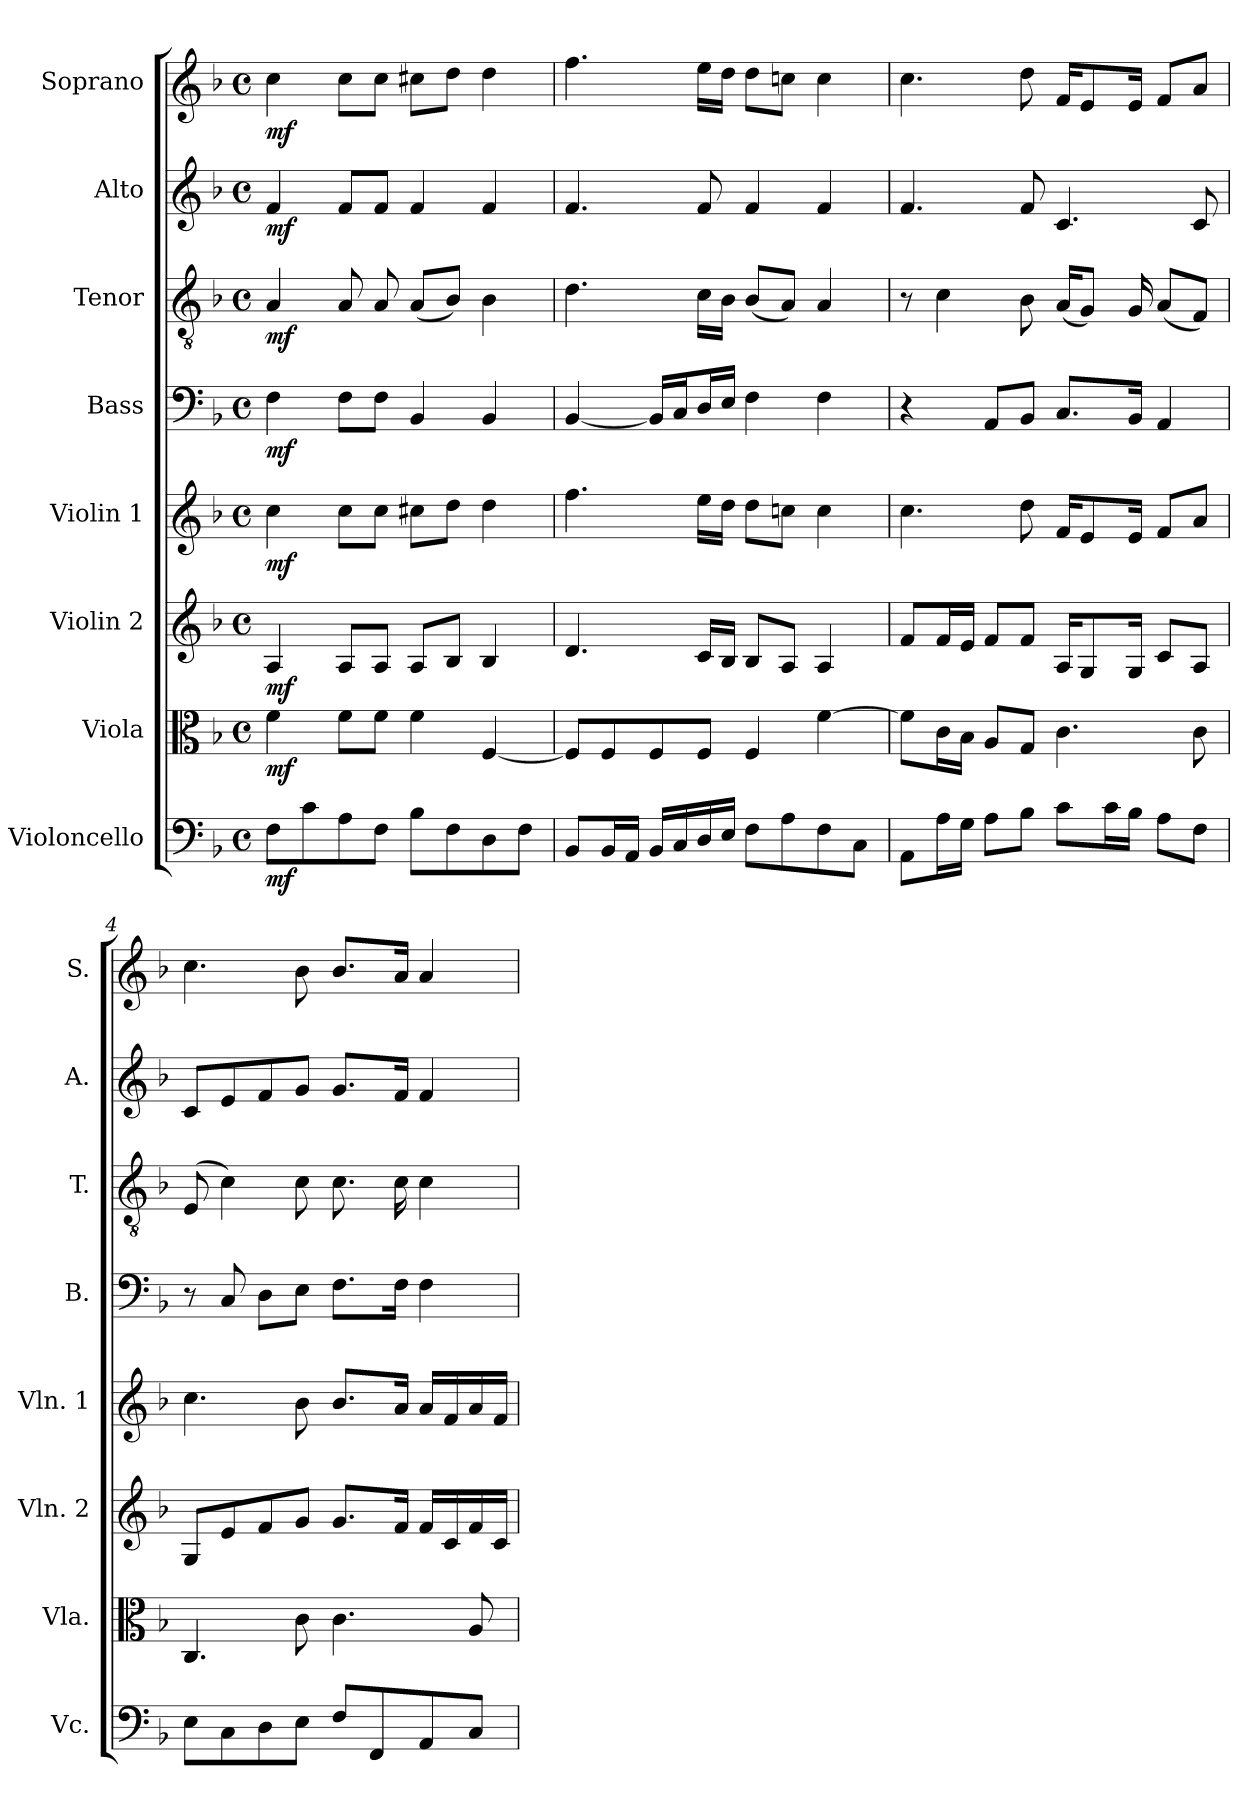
**kern	**dynam	**kern	**dynam	**kern	**dynam	**kern	**dynam	**kern	**dynam	**kern	**dynam	**kern	**dynam	**kern	**dynam
*part8	*part8	*part7	*part7	*part6	*part6	*part5	*part5	*part4	*part4	*part3	*part3	*part2	*part2	*part1	*part1
*staff8	*staff8	*staff7	*staff7	*staff6	*staff6	*staff5	*staff5	*staff4	*staff4	*staff3	*staff3	*staff2	*staff2	*staff1	*staff1
*I"Violoncello	*	*I"Viola	*	*I"Violin 2	*	*I"Violin 1	*	*I"Bass	*	*I"Tenor	*	*I"Alto	*	*I"Soprano	*
*I'Vc.	*	*I'Vla.	*	*I'Vln. 2	*	*I'Vln. 1	*	*I'B.	*	*I'T.	*	*I'A.	*	*I'S.	*
!!LO:PB:g=z
*clefF4	*	*clefC3	*	*clefG2	*	*clefG2	*	*clefF4	*	*clefGv2	*	*clefG2	*	*clefG2	*
*	*	*	*	*	*	*	*	*	*	*ITrd7c12	*	*	*	*	*
*k[b-]	*	*k[b-]	*	*k[b-]	*	*k[b-]	*	*k[b-]	*	*k[b-]	*	*k[b-]	*	*k[b-]	*
*F:	*	*F:	*	*F:	*	*F:	*	*F:	*	*F:	*	*F:	*	*F:	*
*M4/4	*	*M4/4	*	*M4/4	*	*M4/4	*	*M4/4	*	*M4/4	*	*M4/4	*	*M4/4	*
*met(c)	*	*met(c)	*	*met(c)	*	*met(c)	*	*met(c)	*	*met(c)	*	*met(c)	*	*met(c)	*
*MM54	*	*MM54	*	*MM54	*	*MM54	*	*MM54	*	*MM54	*	*MM54	*	*MM54	*
=1	=1	=1	=1	=1	=1	=1	=1	=1	=1	=1	=1	=1	=1	=1	=1
8Fi\L	mf	4fi\	mf	4Ai/	mf	4cci\	mf	4Fi\	mf	4AAi/	mf	4fi/	mf	4cci\	mf
8ci\	.	.	.	.	.	.	.	.	.	.	.	.	.	.	.
8Ai\	.	8fi\L	.	8Ai/L	.	8cci\L	.	8Fi\L	.	8AAi/	.	8fi/L	.	8cci\L	.
8Fi\J	.	8fi\J	.	8Ai/J	.	8cci\J	.	8Fi\J	.	8AAi/	.	8fi/J	.	8cci\J	.
8B-i\L	.	4fi\	.	8Ai/L	.	8cc#Xi\L	.	4BB-i/	.	(8AAi/L	.	4fi/	.	8cc#Xi\L	.
8Fi\	.	.	.	8B-i/J	.	8ddi\J	.	.	.	8BB-i/J)	.	.	.	8ddi\J	.
8Di\	.	[<4Fi/	.	4B-i/	.	4ddi\	.	4BB-i/	.	4BB-i\	.	4fi/	.	4ddi\	.
8Fi\J	.	.	.	.	.	.	.	.	.	.	.	.	.	.	.
=2	=2	=2	=2	=2	=2	=2	=2	=2	=2	=2	=2	=2	=2	=2	=2
8BB-i/L	.	8Fi/L]	.	4.di/	.	4.ffi\	.	[<4BB-i/	.	4.Di\	.	4.fi/	.	4.ffi\	.
16BB-i/L	.	8Fi/	.	.	.	.	.	.	.	.	.	.	.	.	.
16AAi/JJ	.	.	.	.	.	.	.	.	.	.	.	.	.	.	.
16BB-i/LL	.	8Fi/	.	.	.	.	.	16BB-i/LL]	.	.	.	.	.	.	.
16Ci/	.	.	.	.	.	.	.	16Ci/J	.	.	.	.	.	.	.
16Di/	.	8Fi/J	.	16ci/LL	.	16eei\LL	.	16Di/L	.	16Ci\LL	.	8fi/	.	16eei\LL	.
16Ei/JJ	.	.	.	16B-i/JJ	.	16ddi\JJ	.	16Ei/JJ	.	16BB-i\JJ	.	.	.	16ddi\JJ	.
8Fi\L	.	4Fi/	.	8B-i/L	.	8ddi\L	.	4Fi\	.	(8BB-i/L	.	4fi/	.	8ddi\L	.
8Ai\	.	.	.	8Ai/J	.	8ccni\J	.	.	.	8AAi/J)	.	.	.	8ccni\J	.
8Fi\	.	[>4fi\	.	4Ai/	.	4cci\	.	4Fi\	.	4AAi/	.	4fi/	.	4cci\	.
8Ci\J	.	.	.	.	.	.	.	.	.	.	.	.	.	.	.
=3	=3	=3	=3	=3	=3	=3	=3	=3	=3	=3	=3	=3	=3	=3	=3
8AAi\L	.	8fi\L]	.	8fi/L	.	4.cci\	.	4r	.	8r	.	4.fi/	.	4.cci\	.
16Ai\L	.	16ci\L	.	16fi/L	.	.	.	.	.	4Ci\	.	.	.	.	.
16Gi\JJ	.	16B-i\JJ	.	16ei/JJ	.	.	.	.	.	.	.	.	.	.	.
8Ai\L	.	8Ai/L	.	8fi/L	.	.	.	8AAi/L	.	.	.	.	.	.	.
8B-i\J	.	8Gi/J	.	8fi/J	.	8ddi\	.	8BB-i/J	.	8BB-i\	.	8fi/	.	8ddi\	.
8ci\L	.	4.ci\	.	16Ai/KL	.	16fi/KL	.	8.Ci/L	.	(16AAi/KL	.	4.ci/	.	16fi/KL	.
.	.	.	.	8Gi/	.	8ei/	.	.	.	8GGi/J)	.	.	.	8ei/	.
16ci\L	.	.	.	.	.	.	.	.	.	.	.	.	.	.	.
16B-i\JJ	.	.	.	16Gi/Jk	.	16ei/Jk	.	16BB-i/Jk	.	16GGi/	.	.	.	16ei/Jk	.
8Ai\L	.	.	.	8ci/L	.	8fi/L	.	4AAi/	.	(8AAi/L	.	.	.	8fi/L	.
8Fi\J	.	8ci\	.	8Ai/J	.	8ai/J	.	.	.	8FFi/J)	.	8ci/	.	8ai/J	.
!!LO:PB:g=z
=4	=4	=4	=4	=4	=4	=4	=4	=4	=4	=4	=4	=4	=4	=4	=4
8Ei\L	.	4.Ci/	.	8Gi/L	.	4.cci\	.	8r	.	(8EEi/	.	8ci/L	.	4.cci\	.
8Ci\	.	.	.	8ei/	.	.	.	8Ci/	.	4Ci\)	.	8ei/	.	.	.
8Di\	.	.	.	8fi/	.	.	.	8Di\L	.	.	.	8fi/	.	.	.
8Ei\J	.	8ci\	.	8gi/J	.	8b-i\	.	8Ei\J	.	8Ci\	.	8gi/J	.	8b-i\	.
8Fi/L	.	4.ci\	.	8.gi/L	.	8.b-i/L	.	8.Fi\L	.	8.Ci\	.	8.gi/L	.	8.b-i/L	.
8FFi/	.	.	.	.	.	.	.	.	.	.	.	.	.	.	.
.	.	.	.	16fi/Jk	.	16ai/Jk	.	16Fi\Jk	.	16Ci\	.	16fi/Jk	.	16ai/Jk	.
8AAi/	.	.	.	16fi/LL	.	16ai/LL	.	4Fi\	.	4Ci\	.	4fi/	.	4ai/	.
.	.	.	.	16ci/	.	16fi/	.	.	.	.	.	.	.	.	.
8Ci/J	.	8Ai/	.	16fi/	.	16ai/	.	.	.	.	.	.	.	.	.
.	.	.	.	16ci/JJ	.	16fi/JJ	.	.	.	.	.	.	.	.	.
=	=	=	=	=	=	=	=	=	=	=	=	=	=	=	=
*-	*-	*-	*-	*-	*-	*-	*-	*-	*-	*-	*-	*-	*-	*-	*-
